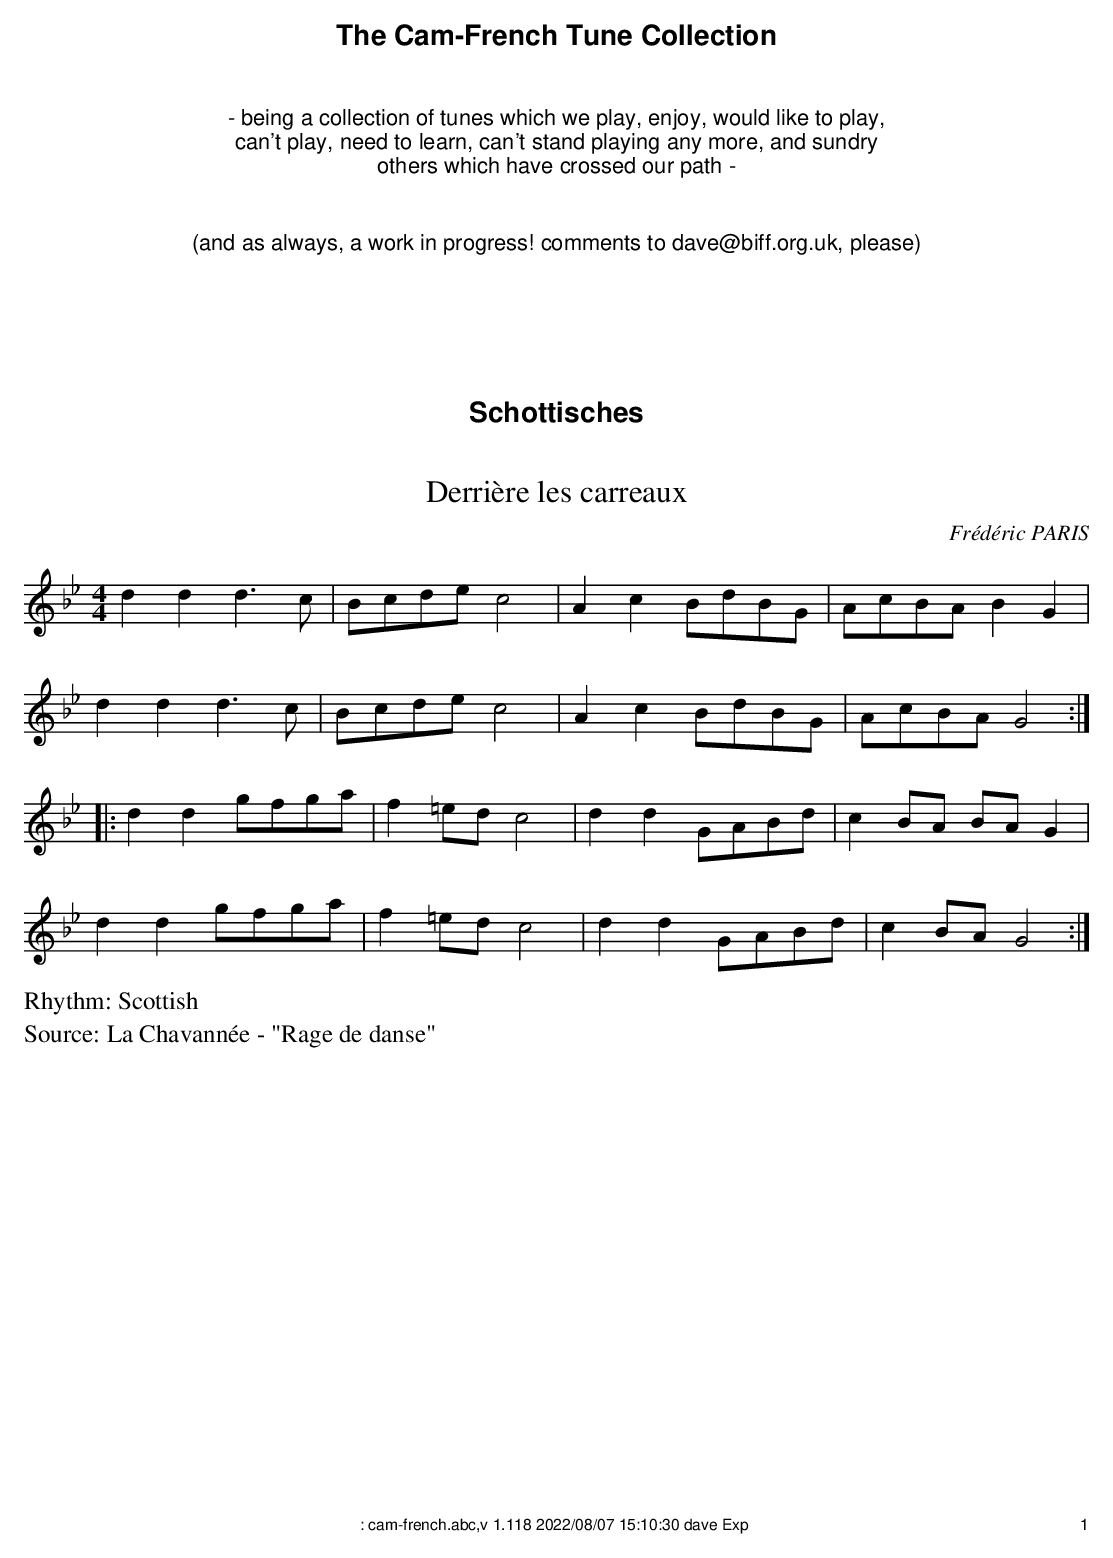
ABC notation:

X:1
T:Derri\`ere les carreaux
M:4/4
L:1/4
C:Fr\'ed\'eric PARIS
K:Gm
ddd>c|B/c/d/e/ c2|A c B/d/B/G/|A/c/B/A/ B G|
ddd>c|B/c/d/e/c2|A c B/d/B/G/|A/c/B/A/ G2:|
|:dd g/f/g/a/|f =e/d/c2|ddG/A/B/d/|c B/A/ B/A/ G|
dd g/f/g/a/|f =e/d/c2|dd G/A/B/d/|c B/A/ G2:|
